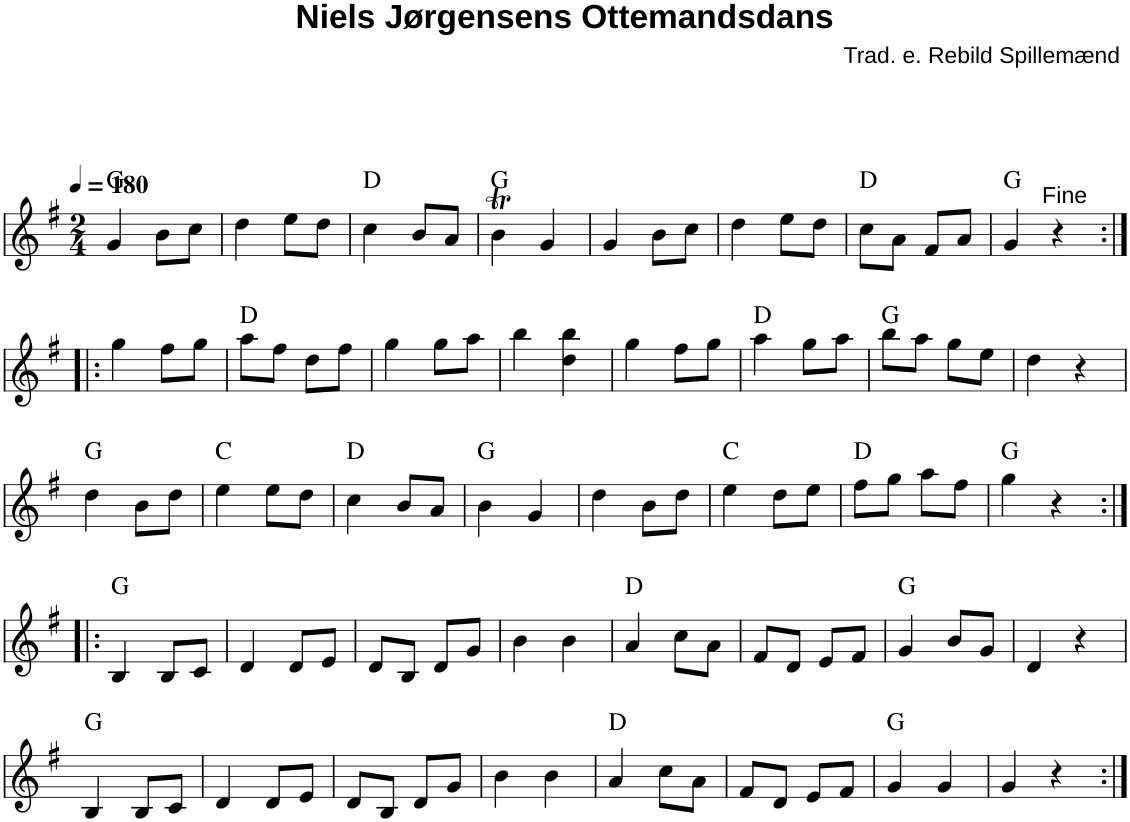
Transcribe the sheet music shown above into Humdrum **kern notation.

**kern	**harte
*part1	*part1
*staff1	*
*I"Piano	*
*I'Pno.	*
*clefG2	*
*k[f#]	*
*M2/4	*
*MM180	*
=1	=1
4g/	G:maj
8b\L	.
8cc\J	.
=2	=2
4dd\	.
8ee\L	.
8dd\J	.
=3	=3
4cc\	D:maj
8b/L	.
8a/J	.
=4	=4
4bt\	G:maj
4g/	.
=5	=5
4g/	.
8b\L	.
8cc\J	.
=6	=6
4dd\	.
8ee\L	.
8dd\J	.
=7	=7
8cc\L	D:maj
8a\J	.
8f#/L	.
8a/J	.
=8	=8
4g/	G:maj
4r	.
!!LO:LB:g=z
=9:|!|:	=9:|!|:
4gg\	.
8ff#\L	.
8gg\J	.
=10	=10
8aa\L	D:maj
8ff#\J	.
8dd\L	.
8ff#\J	.
=11	=11
4gg\	.
8gg\L	.
8aa\J	.
=12	=12
4bb\	.
4dd\ 4bb\	.
=13	=13
4gg\	.
8ff#\L	.
8gg\J	.
=14	=14
4aa\	D:maj
8gg\L	.
8aa\J	.
=15	=15
8bb\L	G:maj
8aa\J	.
8gg\L	.
8ee\J	.
=16	=16
4dd\	.
4r	.
!!LO:LB:g=z
=17	=17
4dd\	G:maj
8b\L	.
8dd\J	.
=18	=18
4ee\	C:maj
8ee\L	.
8dd\J	.
=19	=19
4cc\	D:maj
8b/L	.
8a/J	.
=20	=20
4b\	G:maj
4g/	.
=21	=21
4dd\	.
8b\L	.
8dd\J	.
=22	=22
4ee\	C:maj
8dd\L	.
8ee\J	.
=23	=23
8ff#\L	D:maj
8gg\J	.
8aa\L	.
8ff#\J	.
=24	=24
4gg\	G:maj
4r	.
!!LO:LB:g=z
=25:|!|:	=25:|!|:
4B/	G:maj
8B/L	.
8c/J	.
=26	=26
4d/	.
8d/L	.
8e/J	.
=27	=27
8d/L	.
8B/J	.
8d/L	.
8g/J	.
=28	=28
4b\	.
4b\	.
=29	=29
4a/	D:maj
8cc\L	.
8a\J	.
=30	=30
8f#/L	.
8d/J	.
8e/L	.
8f#/J	.
=31	=31
4g/	G:maj
8b/L	.
8g/J	.
=32	=32
4d/	.
4r	.
!!LO:LB:g=z
=33	=33
4B/	G:maj
8B/L	.
8c/J	.
=34	=34
4d/	.
8d/L	.
8e/J	.
=35	=35
8d/L	.
8B/J	.
8d/L	.
8g/J	.
=36	=36
4b\	.
4b\	.
=37	=37
4a/	D:maj
8cc\L	.
8a\J	.
=38	=38
8f#/L	.
8d/J	.
8e/L	.
8f#/J	.
=39	=39
4g/	G:maj
4g/	.
=40	=40
4g/	.
4r	.
=:|!	=:|!
*-	*-
